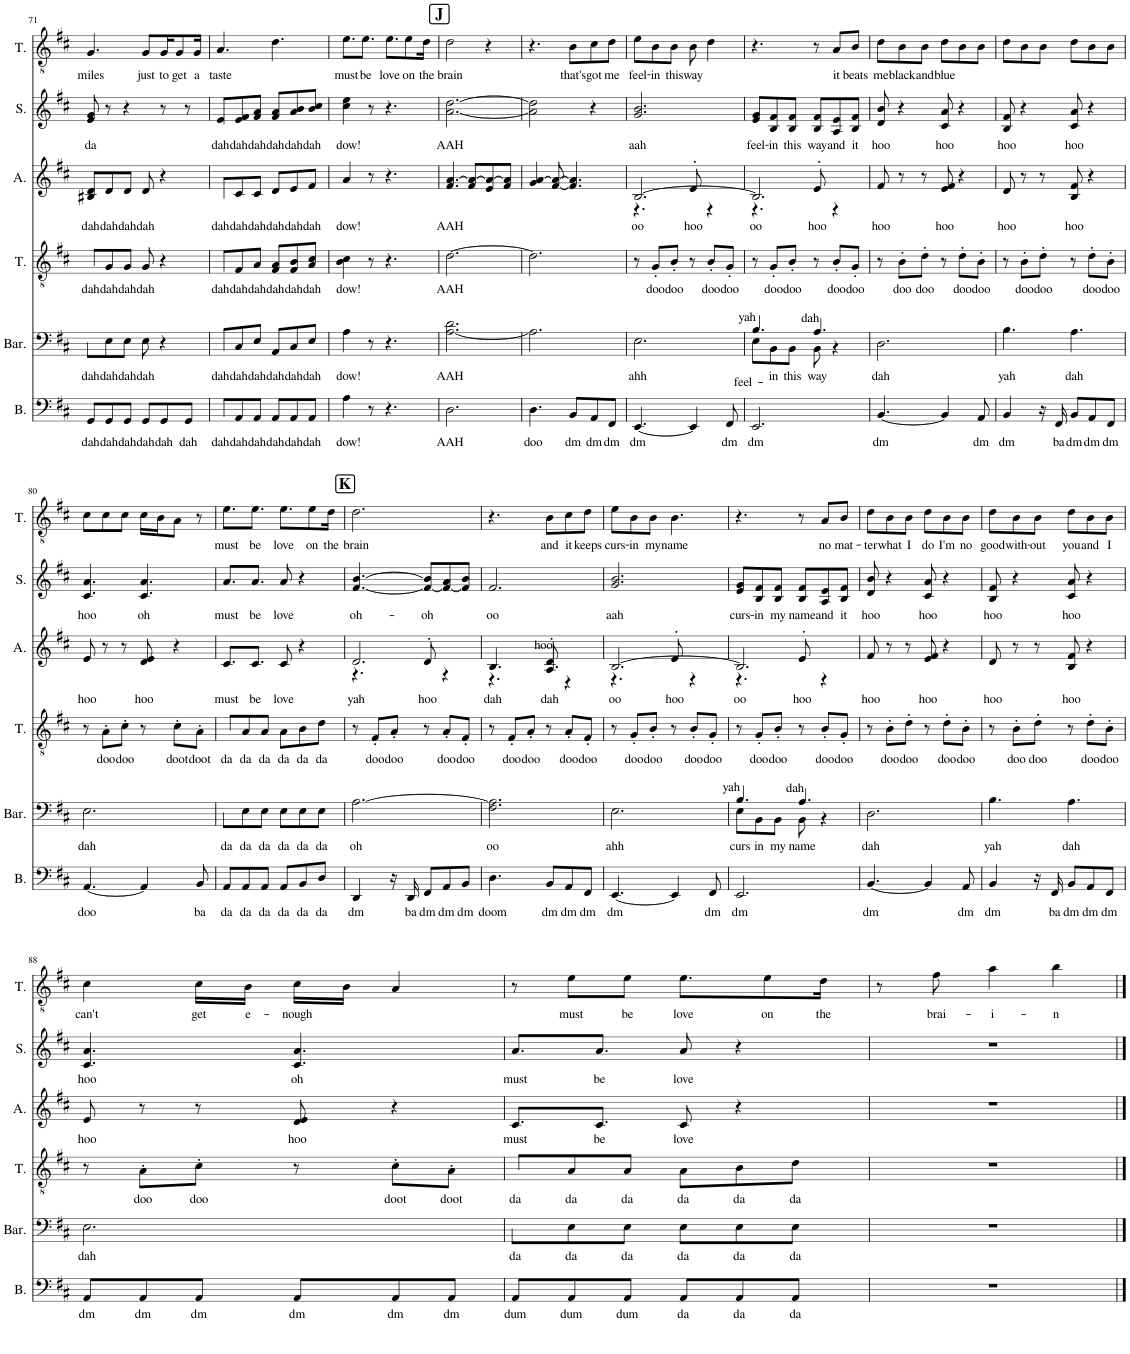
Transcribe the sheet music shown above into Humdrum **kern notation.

**kern	**text	**kern	**text	**kern	**text	**kern	**text	**kern	**text	**kern	**text
*part6	*part6	*part5	*part5	*part4	*part4	*part3	*part3	*part2	*part2	*part1	*part1
*staff6	*staff6	*staff5	*staff5	*staff4	*staff4	*staff3	*staff3	*staff2	*staff2	*staff1	*staff1
*I"Bass	*	*I"Baritone	*	*I"Tenor	*	*I"Alto	*	*I"Soprano	*	*I"Tenor	*
*I'B.	*	*I'Bar.	*	*I'T.	*	*I'A.	*	*I'S.	*	*I'T.	*
!!LO:PB:g=z
*clefF4	*	*clefF4	*	*clefGv2	*	*clefG2	*	*clefG2	*	*clefGv2	*
*k[f#c#]	*	*k[f#c#]	*	*k[f#c#]	*	*k[f#c#]	*	*k[f#c#]	*	*k[f#c#]	*
*M6/8	*	*M6/8	*	*M6/8	*	*M6/8	*	*M6/8	*	*M6/8	*
=71	=71	=71	=71	=71	=71	=71	=71	=71	=71	=71	=71
!	!LO:LY:b	!	!LO:LY:b	!	!LO:LY:b	!	!LO:LY:b	!	!LO:LY:b	!	!LO:LY:b
8GG/L	dah	8E\L	dah	8G/L	dah	8B#X/ 8d/L	dah	8e/ 8g/	da	4.G/	miles
!	!LO:LY:b	!	!LO:LY:b	!	!LO:LY:b	!	!LO:LY:b	!	!	!	!
8GG/	dah	8E\	dah	8G/	dah	8d/	dah	8r	.	.	.
!	!LO:LY:b	!	!LO:LY:b	!	!LO:LY:b	!	!LO:LY:b	!	!	!	!
8GG/J	dah	8E\J	dah	8G/J	dah	8d/J	dah	4r	.	.	.
!	!LO:LY:b	!	!LO:LY:b	!	!LO:LY:b	!	!LO:LY:b	!	!	!	!LO:LY:b
8GG/L	dah	8E\	dah	8G/	dah	8d/	dah	.	.	8G/L	just
!	!LO:LY:b	!	!	!	!	!	!	!	!	!	!LO:LY:b
8GG/	dah	4r	.	4r	.	4r	.	8r	.	16G/K	to
!	!	!	!	!	!	!	!	!	!	!	!LO:LY:b
.	.	.	.	.	.	.	.	.	.	8G/	get
!	!LO:LY:b	!	!	!	!	!	!	!	!	!	!
8GG/J	dah	.	.	.	.	.	.	8r	.	.	.
!	!	!	!	!	!	!	!	!	!	!	!LO:LY:b
.	.	.	.	.	.	.	.	.	.	16G/Jk	a
=72	=72	=72	=72	=72	=72	=72	=72	=72	=72	=72	=72
!	!LO:LY:b	!	!LO:LY:b	!	!LO:LY:b	!	!LO:LY:b	!	!LO:LY:b	!	!LO:LY:b
8AA/L	dah	8AA/L	dah	8E/L	dah	8A/L	dah	8c#/ 8e/L	dah	4.A/	taste
!	!LO:LY:b	!	!LO:LY:b	!	!LO:LY:b	!	!LO:LY:b	!	!LO:LY:b	!	!
8AA/	dah	8C#/	dah	8F#/	dah	8c#/	dah	8e/ 8f#/	dah	.	.
!	!LO:LY:b	!	!LO:LY:b	!	!LO:LY:b	!	!LO:LY:b	!	!LO:LY:b	!	!
8AA/J	dah	8E/J	dah	8A/J	dah	8c#/J	dah	8f#/ 8a/J	dah	.	.
!	!LO:LY:b	!	!LO:LY:b	!	!LO:LY:b	!	!LO:LY:b	!	!LO:LY:b	!	!
8AA/L	dah	8AA/L	dah	8F#/ 8A/L	dah	8d/L	dah	8f#/ 8a/L	dah	4.d\	.
!	!LO:LY:b	!	!LO:LY:b	!	!LO:LY:b	!	!LO:LY:b	!	!LO:LY:b	!	!
8AA/	dah	8C#/	dah	8F#/ 8B/	dah	8e/	dah	8a/ 8b/	dah	.	.
!	!LO:LY:b	!	!LO:LY:b	!	!LO:LY:b	!	!LO:LY:b	!	!LO:LY:b	!	!
8AA/J	dah	8E/J	dah	8A/ 8c#/J	dah	8f#/J	dah	8b/ 8cc#/J	dah	.	.
=73	=73	=73	=73	=73	=73	=73	=73	=73	=73	=73	=73
!	!LO:LY:b	!	!LO:LY:b	!	!LO:LY:b	!	!LO:LY:b	!	!LO:LY:b	!	!LO:LY:b
4A\	dow!	4A\	dow!	4B\ 4c#\	dow!	4a/	dow!	4cc#\ 4ee\	dow!	8.e\L	must
!	!	!	!	!	!	!	!	!	!	!	!LO:LY:b
.	.	.	.	.	.	.	.	.	.	8.e\J	be
8r	.	8r	.	8r	.	8r	.	8r	.	.	.
!	!	!	!	!	!	!	!	!	!	!	!LO:LY:b
4.r	.	4.r	.	4.r	.	4.r	.	4.r	.	8.e\L	love
!	!	!	!	!	!	!	!	!	!	!	!LO:LY:b
.	.	.	.	.	.	.	.	.	.	8e\	on
!	!	!	!	!	!	!	!	!	!	!	!LO:LY:b
.	.	.	.	.	.	.	.	.	.	16d\Jk	the
!!LO:REH:place=s1:a:B:cj:fs=14:t=J
=74	=74	=74	=74	=74	=74	=74	=74	=74	=74	=74	=74
!	!LO:LY:b	!	!LO:LY:b	!	!LO:LY:b	!	!LO:LY:b	!	!LO:LY:b	!	!LO:LY:b
2.D\	AAH	[2.A\ 2.d\	AAH	[2.d\	AAH	4.f#/ [4.a/	AAH	[2.a\ [2.dd\	AAH	2d\	brain
.	.	.	.	.	.	8f#/ 8a/_L	.	.	.	.	.
.	.	.	.	.	.	8e/ 8a/_	.	.	.	4r	.
.	.	.	.	.	.	8f#/ 8a/]J	.	.	.	.	.
=75	=75	=75	=75	=75	=75	=75	=75	=75	=75	=75	=75
!	!LO:LY:b	!	!	!	!	!	!	!	!	!	!
4.D\	doo	2.A\]	.	2.d\]	.	4g/ [4a/	.	2a\] 2dd\]	.	4.r	.
.	.	.	.	.	.	[8f#/ 8a/_	.	.	.	.	.
!	!LO:LY:b	!	!	!	!	!	!	!	!	!	!LO:LY:b
8BB/L	dm	.	.	.	.	4.f#/] 4.a/]	.	.	.	8B\L	that's
!	!LO:LY:b	!	!	!	!	!	!	!	!	!	!LO:LY:b
8AA/	dm	.	.	.	.	.	.	4r	.	8c#\	got
!	!LO:LY:b	!	!	!	!	!	!	!	!	!	!LO:LY:b
8FF#/J	dm	.	.	.	.	.	.	.	.	8d\J	me
=76	=76	=76	=76	=76	=76	=76	=76	=76	=76	=76	=76
!	!LO:LY:b	!	!LO:LY:b	!	!	!	!LO:LY:b	!	!LO:LY:b	!	!LO:LY:b
*	*	*	*	*	*	*^	*	*	*	*	*
[4.EE/	dm	2.E\	ahh	8r	.	[2.B/	4.r	oo	2.g/ 2.b/	aah	8e\L	feel-
!	!	!	!	!	!LO:LY:b	!	!	!	!	!	!	!LO:LY:b
.	.	.	.	8G'/L	doo	.	.	.	.	.	8B\	-in
!	!	!	!	!	!LO:LY:b	!	!	!	!	!	!	!LO:LY:b
.	.	.	.	8B'/J	doo	.	.	.	.	.	8B\J	this
!	!	!	!	!	!	!	!	!LO:LY:b	!	!	!	!LO:LY:b
4EE/]	.	.	.	8r	.	.	8e'/	hoo	.	.	8B\	way
!	!	!	!	!	!LO:LY:b	!	!	!	!	!	!	!
.	.	.	.	8B'/L	doo	.	4r	.	.	.	4d\	.
!	!LO:LY:b	!	!	!	!LO:LY:b	!	!	!	!	!	!	!
8FF#/	dm	.	.	8G'/J	doo	.	.	.	.	.	.	.
=77	=77	=77	=77	=77	=77	=77	=77	=77	=77	=77	=77	=77
!	!LO:LY:b	!	!LO:LY:a	!	!	!	!	!	!	!	!	!
*	*	*^	*	*	*	*	*	*	*	*	*	*
!	!	!	!	!LO:LY:b	!	!	!	!	!LO:LY:b	!	!LO:LY:b	!	!
2.EE/	dm	4.B/	8E\L	feel-	8r	.	2.B/]	4.r	oo	8e/ 8g/L	feel-	4.r	.
!	!	!	!	!LO:LY:b	!	!LO:LY:b	!	!	!	!	!LO:LY:b	!	!
.	.	.	8BB\	-in	8G'/L	doo	.	.	.	8B/ 8f#/	-in	.	.
!	!	!	!	!LO:LY:b	!	!LO:LY:b	!	!	!	!	!LO:LY:b	!	!
.	.	.	8BB\J	this	8B'/J	doo	.	.	.	8B/ 8f#/J	this	.	.
!	!	!	!	!LO:LY:a	!	!	!	!	!	!	!	!	!
!	!	!	!	!LO:LY:b	!	!	!	!	!LO:LY:b	!	!LO:LY:b	!	!
.	.	4.A/	8BB\	way	8r	.	.	8e'/	hoo	8B/ 8f#/L	way	8r	.
!	!	!	!	!	!	!LO:LY:b	!	!	!	!	!LO:LY:b	!	!LO:LY:b
.	.	.	4r	.	8B'/L	doo	.	4r	.	8A/ 8e/	and	8A/L	it
!	!	!	!	!	!	!LO:LY:b	!	!	!	!	!LO:LY:b	!	!LO:LY:b
.	.	.	.	.	8G'/J	doo	.	.	.	8B/ 8f#/J	it	8B/J	beats
*	*	*v	*v	*	*	*	*v	*v	*	*	*	*	*
=78	=78	=78	=78	=78	=78	=78	=78	=78	=78	=78	=78
!	!LO:LY:b	!	!LO:LY:b	!	!	!	!LO:LY:b	!	!LO:LY:b	!	!LO:LY:b
[4.BB/	dm	2.D\	dah	8r	.	8f#/	hoo	8d/ 8b/	hoo	8d\L	me
!	!	!	!	!	!LO:LY:b	!	!	!	!	!	!LO:LY:b
.	.	.	.	8B'\L	doo	8r	.	4r	.	8B\	black
!	!	!	!	!	!LO:LY:b	!	!	!	!	!	!LO:LY:b
.	.	.	.	8d'\J	doo	8r	.	.	.	8B\J	and
!	!	!	!	!	!	!	!LO:LY:b	!	!LO:LY:b	!	!LO:LY:b
4BB/]	.	.	.	8r	.	8e/ 8f#/	hoo	8c#/ 8a/	hoo	8d\L	blue
!	!	!	!	!	!LO:LY:b	!	!	!	!	!	!
.	.	.	.	8d'\L	doo	4r	.	4r	.	8B\	.
!	!LO:LY:b	!	!	!	!LO:LY:b	!	!	!	!	!	!
8AA/	dm	.	.	8B'\J	doo	.	.	.	.	8B\J	.
=79	=79	=79	=79	=79	=79	=79	=79	=79	=79	=79	=79
!	!LO:LY:b	!	!LO:LY:b	!	!	!	!LO:LY:b	!	!LO:LY:b	!	!
4BB/	dm	4.B\	yah	8r	.	8d/	hoo	8B/ 8f#/	hoo	8d\L	.
!	!	!	!	!	!LO:LY:b	!	!	!	!	!	!
.	.	.	.	8B'\L	doo	8r	.	4r	.	8B\	.
!	!	!	!	!	!LO:LY:b	!	!	!	!	!	!
16r	.	.	.	8d'\J	doo	8r	.	.	.	8B\J	.
!	!LO:LY:b	!	!	!	!	!	!	!	!	!	!
16FF#/	ba	.	.	.	.	.	.	.	.	.	.
!	!LO:LY:b	!	!LO:LY:b	!	!	!	!LO:LY:b	!	!LO:LY:b	!	!
8BB/L	dm	4.A\	dah	8r	.	8B/ 8f#/	hoo	8c#/ 8a/	hoo	8d\L	.
!	!LO:LY:b	!	!	!	!LO:LY:b	!	!	!	!	!	!
8AA/	dm	.	.	8d'\L	doo	4r	.	4r	.	8B\	.
!	!LO:LY:b	!	!	!	!LO:LY:b	!	!	!	!	!	!
8FF#/J	dm	.	.	8B'\J	doo	.	.	.	.	8B\J	.
!!LO:LB:g=z
=80	=80	=80	=80	=80	=80	=80	=80	=80	=80	=80	=80
!	!LO:LY:b	!	!LO:LY:b	!	!	!	!LO:LY:b	!	!LO:LY:b	!	!
[4.AA/	doo	2.E\	dah	8r	.	8e/	hoo	4.c#/ 4.a/	hoo	8c#\L	.
!	!	!	!	!	!LO:LY:b	!	!	!	!	!	!
.	.	.	.	8A'\L	doo	8r	.	.	.	8c#\	.
!	!	!	!	!	!LO:LY:b	!	!	!	!	!	!
.	.	.	.	8c#'\J	doo	8r	.	.	.	8c#\J	.
!	!	!	!	!	!	!	!LO:LY:b	!	!LO:LY:b	!	!
4AA/]	.	.	.	8r	.	8d/ 8e/	hoo	4.c#/ 4.a/	oh	16c#\LL	.
.	.	.	.	.	.	.	.	.	.	16B\J	.
!	!	!	!	!	!LO:LY:b	!	!	!	!	!	!
.	.	.	.	8c#'\L	doot	4r	.	.	.	8A\J	.
!	!LO:LY:b	!	!	!	!LO:LY:b	!	!	!	!	!	!
8BB/	ba	.	.	8A'\J	doot	.	.	.	.	8r	.
=81	=81	=81	=81	=81	=81	=81	=81	=81	=81	=81	=81
!	!LO:LY:b	!	!LO:LY:b	!	!LO:LY:b	!	!LO:LY:b	!	!LO:LY:b	!	!LO:LY:b
8AA/L	da	8E\L	da	8A/L	da	8.c#/L	must	8.a/L	must	8.e\L	must
!	!LO:LY:b	!	!LO:LY:b	!	!LO:LY:b	!	!	!	!	!	!
8AA/	da	8E\	da	8A/	da	.	.	.	.	.	.
!	!	!	!	!	!	!	!LO:LY:b	!	!LO:LY:b	!	!LO:LY:b
.	.	.	.	.	.	8.c#/J	be	8.a/J	be	8.e\J	be
!	!LO:LY:b	!	!LO:LY:b	!	!LO:LY:b	!	!	!	!	!	!
8AA/J	da	8E\J	da	8A/J	da	.	.	.	.	.	.
!	!LO:LY:b	!	!LO:LY:b	!	!LO:LY:b	!	!LO:LY:b	!	!LO:LY:b	!	!LO:LY:b
8AA/L	da	8E\L	da	8A\L	da	8c#/	love	8a/	love	8.e\L	love
!	!LO:LY:b	!	!LO:LY:b	!	!LO:LY:b	!	!	!	!	!	!
8BB/	da	8E\	da	8B\	da	4r	.	4r	.	.	.
!	!	!	!	!	!	!	!	!	!	!	!LO:LY:b
.	.	.	.	.	.	.	.	.	.	8e\	on
!	!LO:LY:b	!	!LO:LY:b	!	!LO:LY:b	!	!	!	!	!	!
8D/J	da	8E\J	da	8d\J	da	.	.	.	.	.	.
!	!	!	!	!	!	!	!	!	!	!	!LO:LY:b
.	.	.	.	.	.	.	.	.	.	16d\Jk	the
!!LO:REH:place=s1:a:B:cj:fs=14:t=K
=82	=82	=82	=82	=82	=82	=82	=82	=82	=82	=82	=82
!	!LO:LY:b	!	!LO:LY:b	!	!	!	!LO:LY:b	!	!LO:LY:b	!	!LO:LY:b
*	*	*	*	*	*	*^	*	*	*	*	*
4DD/	dm	[2.A\	oh	8r	.	2.d/	4.r	yah	[4.f#/ [4.b/	oh-	2.d\	brain
!	!	!	!	!	!LO:LY:b	!	!	!	!	!	!	!
.	.	.	.	8F#'/L	doo	.	.	.	.	.	.	.
!	!	!	!	!	!LO:LY:b	!	!	!	!	!	!	!
16r	.	.	.	8A'/J	doo	.	.	.	.	.	.	.
!	!LO:LY:b	!	!	!	!	!	!	!	!	!	!	!
16DD/	ba	.	.	.	.	.	.	.	.	.	.	.
!	!LO:LY:b	!	!	!	!	!	!	!LO:LY:b	!	!LO:LY:b	!	!
8FF#/L	dm	.	.	8r	.	.	8d'/	hoo	8f#/_ 8b/]L	-oh	.	.
!	!LO:LY:b	!	!	!	!LO:LY:b	!	!	!	!	!	!	!
8AA/	dm	.	.	8A'/L	doo	.	4r	.	8f#/_ 8a/	.	.	.
!	!LO:LY:b	!	!	!	!LO:LY:b	!	!	!	!	!	!	!
8BB/J	dm	.	.	8F#'/J	doo	.	.	.	8f#/] 8b/J	.	.	.
=83	=83	=83	=83	=83	=83	=83	=83	=83	=83	=83	=83	=83
!	!LO:LY:b	!	!LO:LY:b	!	!	!	!	!LO:LY:b	!	!LO:LY:b	!	!
4.D\	doom	2.F#\ 2.A\]	oo	8r	.	4.B/	4.r	dah	2.f#/	oo	4.r	.
!	!	!	!	!	!LO:LY:b	!	!	!	!	!	!	!
.	.	.	.	8F#'/L	doo	.	.	.	.	.	.	.
!	!	!	!	!	!LO:LY:b	!	!	!	!	!	!	!
.	.	.	.	8A'/J	doo	.	.	.	.	.	.	.
!	!LO:LY:b	!	!	!	!	!	!	!LO:LY:b	!	!	!	!
!	!	!	!	!	!	!	!	!LO:LY:a	!	!	!	!LO:LY:b
8BB/L	dm	.	.	8r	.	4.A/	8d'/	hoo	.	.	8B\L	and
!	!LO:LY:b	!	!	!	!LO:LY:b	!	!	!	!	!	!	!LO:LY:b
8AA/	dm	.	.	8A'/L	doo	.	4r	.	.	.	8c#\	it
!	!LO:LY:b	!	!	!	!LO:LY:b	!	!	!	!	!	!	!LO:LY:b
8FF#/J	dm	.	.	8F#'/J	doo	.	.	.	.	.	8d\J	keeps
=84	=84	=84	=84	=84	=84	=84	=84	=84	=84	=84	=84	=84
!	!LO:LY:b	!	!LO:LY:b	!	!	!	!	!LO:LY:b	!	!LO:LY:b	!	!LO:LY:b
[4.EE/	dm	2.E\	ahh	8r	.	[2.B/	4.r	oo	2.g/ 2.b/	aah	8e\L	curs-
!	!	!	!	!	!LO:LY:b	!	!	!	!	!	!	!LO:LY:b
.	.	.	.	8G'/L	doo	.	.	.	.	.	8B\	-in
!	!	!	!	!	!LO:LY:b	!	!	!	!	!	!	!LO:LY:b
.	.	.	.	8B'/J	doo	.	.	.	.	.	8B\J	my
!	!	!	!	!	!	!	!	!LO:LY:b	!	!	!	!LO:LY:b
4EE/]	.	.	.	8r	.	.	8e'/	hoo	.	.	4.B\	name
!	!	!	!	!	!LO:LY:b	!	!	!	!	!	!	!
.	.	.	.	8B'/L	doo	.	4r	.	.	.	.	.
!	!LO:LY:b	!	!	!	!LO:LY:b	!	!	!	!	!	!	!
8FF#/	dm	.	.	8G'/J	doo	.	.	.	.	.	.	.
=85	=85	=85	=85	=85	=85	=85	=85	=85	=85	=85	=85	=85
!	!LO:LY:b	!	!LO:LY:a	!	!	!	!	!	!	!	!	!
*	*	*^	*	*	*	*	*	*	*	*	*	*
!	!	!	!	!LO:LY:b	!	!	!	!	!LO:LY:b	!	!LO:LY:b	!	!
2.EE/	dm	4.B/	8E\L	curs	8r	.	2.B/]	4.r	oo	8e/ 8g/L	curs-	4.r	.
!	!	!	!	!LO:LY:b	!	!LO:LY:b	!	!	!	!	!LO:LY:b	!	!
.	.	.	8BB\	-in	8G'/L	doo	.	.	.	8B/ 8f#/	-in	.	.
!	!	!	!	!LO:LY:b	!	!LO:LY:b	!	!	!	!	!LO:LY:b	!	!
.	.	.	8BB\J	my	8B'/J	doo	.	.	.	8B/ 8f#/J	my	.	.
!	!	!	!	!LO:LY:a	!	!	!	!	!	!	!	!	!
!	!	!	!	!LO:LY:b	!	!	!	!	!LO:LY:b	!	!LO:LY:b	!	!
.	.	4.A/	8BB\	name	8r	.	.	8e'/	hoo	8B/ 8f#/L	name	8r	.
!	!	!	!	!	!	!LO:LY:b	!	!	!	!	!LO:LY:b	!	!LO:LY:b
.	.	.	4r	.	8B'/L	doo	.	4r	.	8A/ 8e/	and	8A/L	no
!	!	!	!	!	!	!LO:LY:b	!	!	!	!	!LO:LY:b	!	!LO:LY:b
.	.	.	.	.	8G'/J	doo	.	.	.	8B/ 8f#/J	it	8B/J	mat-
*	*	*v	*v	*	*	*	*v	*v	*	*	*	*	*
=86	=86	=86	=86	=86	=86	=86	=86	=86	=86	=86	=86
!	!LO:LY:b	!	!LO:LY:b	!	!	!	!LO:LY:b	!	!LO:LY:b	!	!LO:LY:b
[4.BB/	dm	2.D\	dah	8r	.	8f#/	hoo	8d/ 8b/	hoo	8d\L	-ter
!	!	!	!	!	!LO:LY:b	!	!	!	!	!	!LO:LY:b
.	.	.	.	8B'\L	doo	8r	.	4r	.	8B\	what
!	!	!	!	!	!LO:LY:b	!	!	!	!	!	!LO:LY:b
.	.	.	.	8d'\J	doo	8r	.	.	.	8B\J	I
!	!	!	!	!	!	!	!LO:LY:b	!	!LO:LY:b	!	!LO:LY:b
4BB/]	.	.	.	8r	.	8e/ 8f#/	hoo	8c#/ 8a/	hoo	8d\L	do
!	!	!	!	!	!LO:LY:b	!	!	!	!	!	!LO:LY:b
.	.	.	.	8d'\L	doo	4r	.	4r	.	8B\	I'm
!	!LO:LY:b	!	!	!	!LO:LY:b	!	!	!	!	!	!LO:LY:b
8AA/	dm	.	.	8B'\J	doo	.	.	.	.	8B\J	no
=87	=87	=87	=87	=87	=87	=87	=87	=87	=87	=87	=87
!	!LO:LY:b	!	!LO:LY:b	!	!	!	!LO:LY:b	!	!LO:LY:b	!	!LO:LY:b
4BB/	dm	4.B\	yah	8r	.	8d/	hoo	8B/ 8f#/	hoo	8d\L	good
!	!	!	!	!	!LO:LY:b	!	!	!	!	!	!LO:LY:b
.	.	.	.	8B'\L	doo	8r	.	4r	.	8B\	with-
!	!	!	!	!	!LO:LY:b	!	!	!	!	!	!LO:LY:b
16r	.	.	.	8d'\J	doo	8r	.	.	.	8B\J	-out
!	!LO:LY:b	!	!	!	!	!	!	!	!	!	!
16FF#/	ba	.	.	.	.	.	.	.	.	.	.
!	!LO:LY:b	!	!LO:LY:b	!	!	!	!LO:LY:b	!	!LO:LY:b	!	!LO:LY:b
8BB/L	dm	4.A\	dah	8r	.	8B/ 8f#/	hoo	8c#/ 8a/	hoo	8d\L	you
!	!LO:LY:b	!	!	!	!LO:LY:b	!	!	!	!	!	!LO:LY:b
8AA/	dm	.	.	8d'\L	doo	4r	.	4r	.	8B\	and
!	!LO:LY:b	!	!	!	!LO:LY:b	!	!	!	!	!	!LO:LY:b
8FF#/J	dm	.	.	8B'\J	doo	.	.	.	.	8B\J	I
!!LO:LB:g=z
=88	=88	=88	=88	=88	=88	=88	=88	=88	=88	=88	=88
!	!LO:LY:b	!	!LO:LY:b	!	!	!	!LO:LY:b	!	!LO:LY:b	!	!LO:LY:b
8AA/L	dm	2.E\	dah	8r	.	8e/	hoo	4.c#/ 4.a/	hoo	4c#\	can't
!	!LO:LY:b	!	!	!	!LO:LY:b	!	!	!	!	!	!
8AA/	dm	.	.	8A'\L	doo	8r	.	.	.	.	.
!	!LO:LY:b	!	!	!	!LO:LY:b	!	!	!	!	!	!LO:LY:b
8AA/J	dm	.	.	8c#'\J	doo	8r	.	.	.	16c#\LL	get
!	!	!	!	!	!	!	!	!	!	!	!LO:LY:b
.	.	.	.	.	.	.	.	.	.	16B\JJ	e-
!	!LO:LY:b	!	!	!	!	!	!LO:LY:b	!	!LO:LY:b	!	!LO:LY:b
8AA/L	dm	.	.	8r	.	8d/ 8e/	hoo	4.c#/ 4.a/	oh	16c#\LL	-nough
.	.	.	.	.	.	.	.	.	.	16B\JJ	.
!	!LO:LY:b	!	!	!	!LO:LY:b	!	!	!	!	!	!
8AA/	dm	.	.	8c#'\L	doot	4r	.	.	.	4A/	.
!	!LO:LY:b	!	!	!	!LO:LY:b	!	!	!	!	!	!
8AA/J	dm	.	.	8A'\J	doot	.	.	.	.	.	.
=89	=89	=89	=89	=89	=89	=89	=89	=89	=89	=89	=89
!	!LO:LY:b	!	!LO:LY:b	!	!LO:LY:b	!	!LO:LY:b	!	!LO:LY:b	!	!
8AA/L	dum	8E\L	da	8A/L	da	8.c#/L	must	8.a/L	must	8r	.
!	!LO:LY:b	!	!LO:LY:b	!	!LO:LY:b	!	!	!	!	!	!LO:LY:b
8AA/	dum	8E\	da	8A/	da	.	.	.	.	8e\L	must
!	!	!	!	!	!	!	!LO:LY:b	!	!LO:LY:b	!	!
.	.	.	.	.	.	8.c#/J	be	8.a/J	be	.	.
!	!LO:LY:b	!	!LO:LY:b	!	!LO:LY:b	!	!	!	!	!	!LO:LY:b
8AA/J	dum	8E\J	da	8A/J	da	.	.	.	.	8e\J	be
!	!LO:LY:b	!	!LO:LY:b	!	!LO:LY:b	!	!LO:LY:b	!	!LO:LY:b	!	!LO:LY:b
8AA/L	da	8E\L	da	8A\L	da	8c#/	love	8a/	love	8.e\L	love
!	!LO:LY:b	!	!LO:LY:b	!	!LO:LY:b	!	!	!	!	!	!
8AA/	da	8E\	da	8B\	da	4r	.	4r	.	.	.
!	!	!	!	!	!	!	!	!	!	!	!LO:LY:b
.	.	.	.	.	.	.	.	.	.	8e\	on
!	!LO:LY:b	!	!LO:LY:b	!	!LO:LY:b	!	!	!	!	!	!
8AA/J	da	8E\J	da	8d\J	da	.	.	.	.	.	.
!	!	!	!	!	!	!	!	!	!	!	!LO:LY:b
.	.	.	.	.	.	.	.	.	.	16d\Jk	the
=90	=90	=90	=90	=90	=90	=90	=90	=90	=90	=90	=90
2.r	.	2.r	.	2.r	.	2.r	.	2.r	.	8r	.
!	!	!	!	!	!	!	!	!	!	!	!LO:LY:b
.	.	.	.	.	.	.	.	.	.	8f#\	brai-
!	!	!	!	!	!	!	!	!	!	!	!LO:LY:b
.	.	.	.	.	.	.	.	.	.	4a\	-i-
!	!	!	!	!	!	!	!	!	!	!	!LO:LY:b
.	.	.	.	.	.	.	.	.	.	4b\	-n
==	==	==	==	==	==	==	==	==	==	==	==
*-	*-	*-	*-	*-	*-	*-	*-	*-	*-	*-	*-
